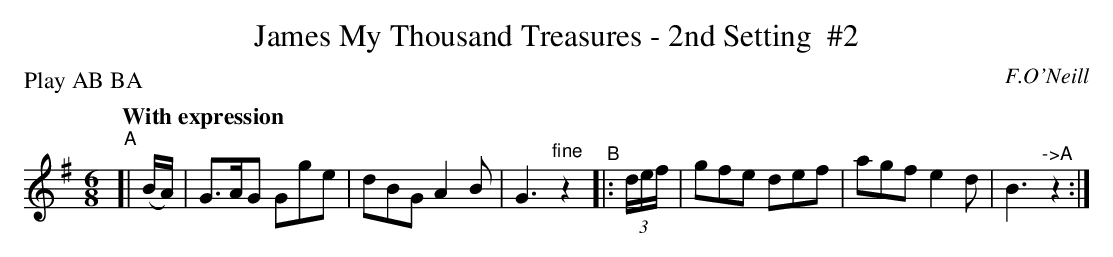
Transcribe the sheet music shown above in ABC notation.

X:1
T: James My Thousand Treasures - 2nd Setting  #2
O: F.O'Neill
P: Play AB BA
Q: "With expression"
M: 6/8
L: 1/8
K: G
"^A"[| (B/A/) | G>AG Gge | dBG A2 B | G3 "fine"z2 \
"^B"|: (3d/e/f/ | gfe  def | agf e2 d | B3 "^->A"z2 :|
